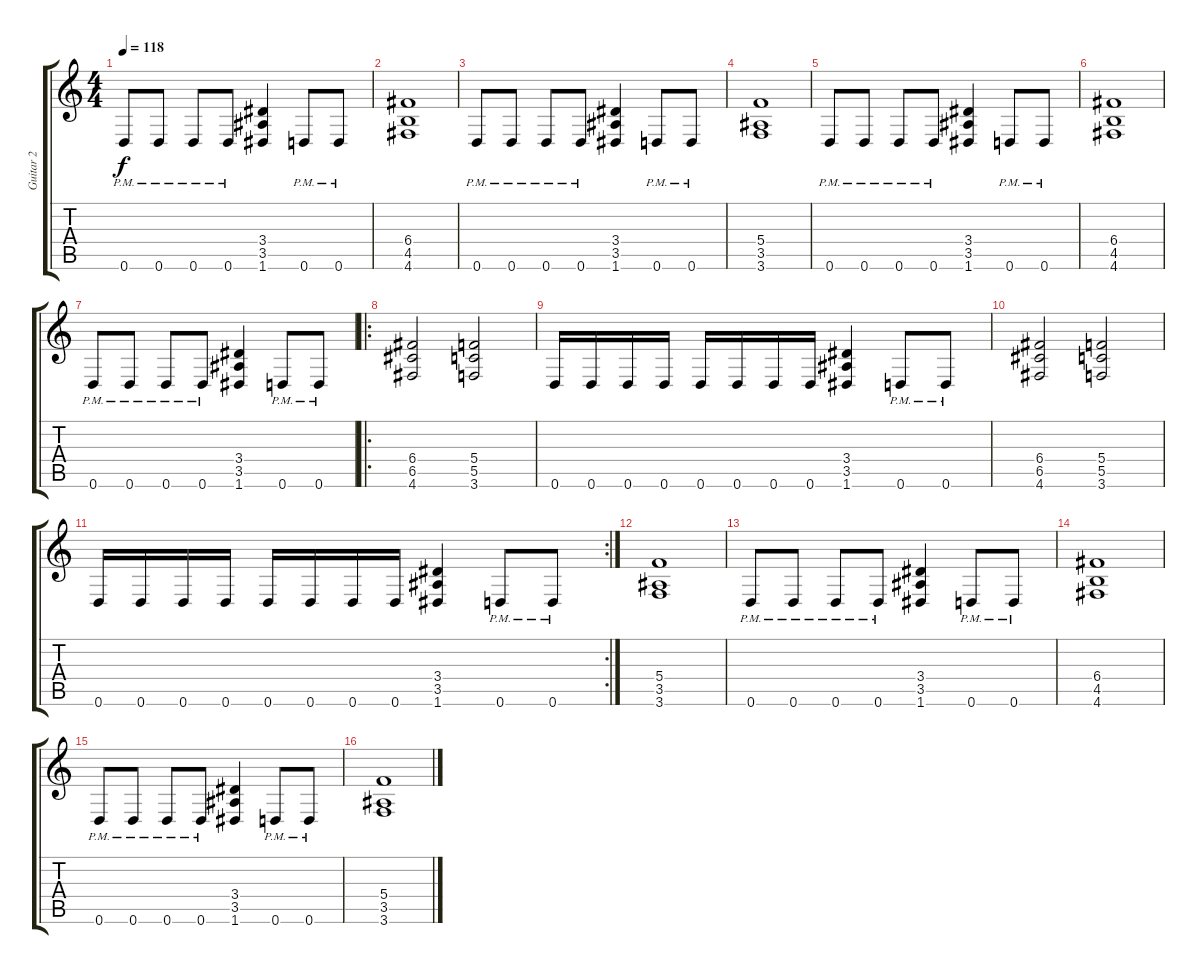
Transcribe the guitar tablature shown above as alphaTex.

\track ("Guitar 2" "Guitar 2") {instrument distortionguitar}
\staff {score tabs}
\tuning (D4 A3 F3 C3 G2 D2) {hide}
\ts (4 4)
\tempo 118
\clef g2
\ks c
0.6{pm}.8{dy f} 0.6{pm}.8 0.6{pm}.8 0.6{pm}.8 (3.4 3.5 1.6).4 0.6{pm}.8 0.6{pm}.8 |
(6.4 4.5 4.6).1 |
0.6{pm}.8 0.6{pm}.8 0.6{pm}.8 0.6{pm}.8 (3.4 3.5 1.6).4 0.6{pm}.8 0.6{pm}.8 |
(5.4 3.5 3.6).1 |
0.6{pm}.8 0.6{pm}.8 0.6{pm}.8 0.6{pm}.8 (3.4 3.5 1.6).4 0.6{pm}.8 0.6{pm}.8 |
(6.4 4.5 4.6).1 |
0.6{pm}.8 0.6{pm}.8 0.6{pm}.8 0.6{pm}.8 (3.4 3.5 1.6).4 0.6{pm}.8 0.6{pm}.8 |
\ro
(6.4 6.5 4.6).2 (5.4 5.5 3.6).2 |
0.6.16 0.6.16 0.6.16 0.6.16 0.6.16 0.6.16 0.6.16 0.6.16 (3.4 3.5 1.6).4 0.6{pm}.8 0.6{pm}.8 |
(6.4 6.5 4.6).2 (5.4 5.5 3.6).2 |
\rc 2
0.6.16 0.6.16 0.6.16 0.6.16 0.6.16 0.6.16 0.6.16 0.6.16 (3.4 3.5 1.6).4 0.6{pm}.8 0.6{pm}.8 |
(5.4 3.5 3.6).1 |
0.6{pm}.8 0.6{pm}.8 0.6{pm}.8 0.6{pm}.8 (3.4 3.5 1.6).4 0.6{pm}.8 0.6{pm}.8 |
(6.4 4.5 4.6).1 |
0.6{pm}.8 0.6{pm}.8 0.6{pm}.8 0.6{pm}.8 (3.4 3.5 1.6).4 0.6{pm}.8 0.6{pm}.8 |
(5.4 3.5 3.6).1
